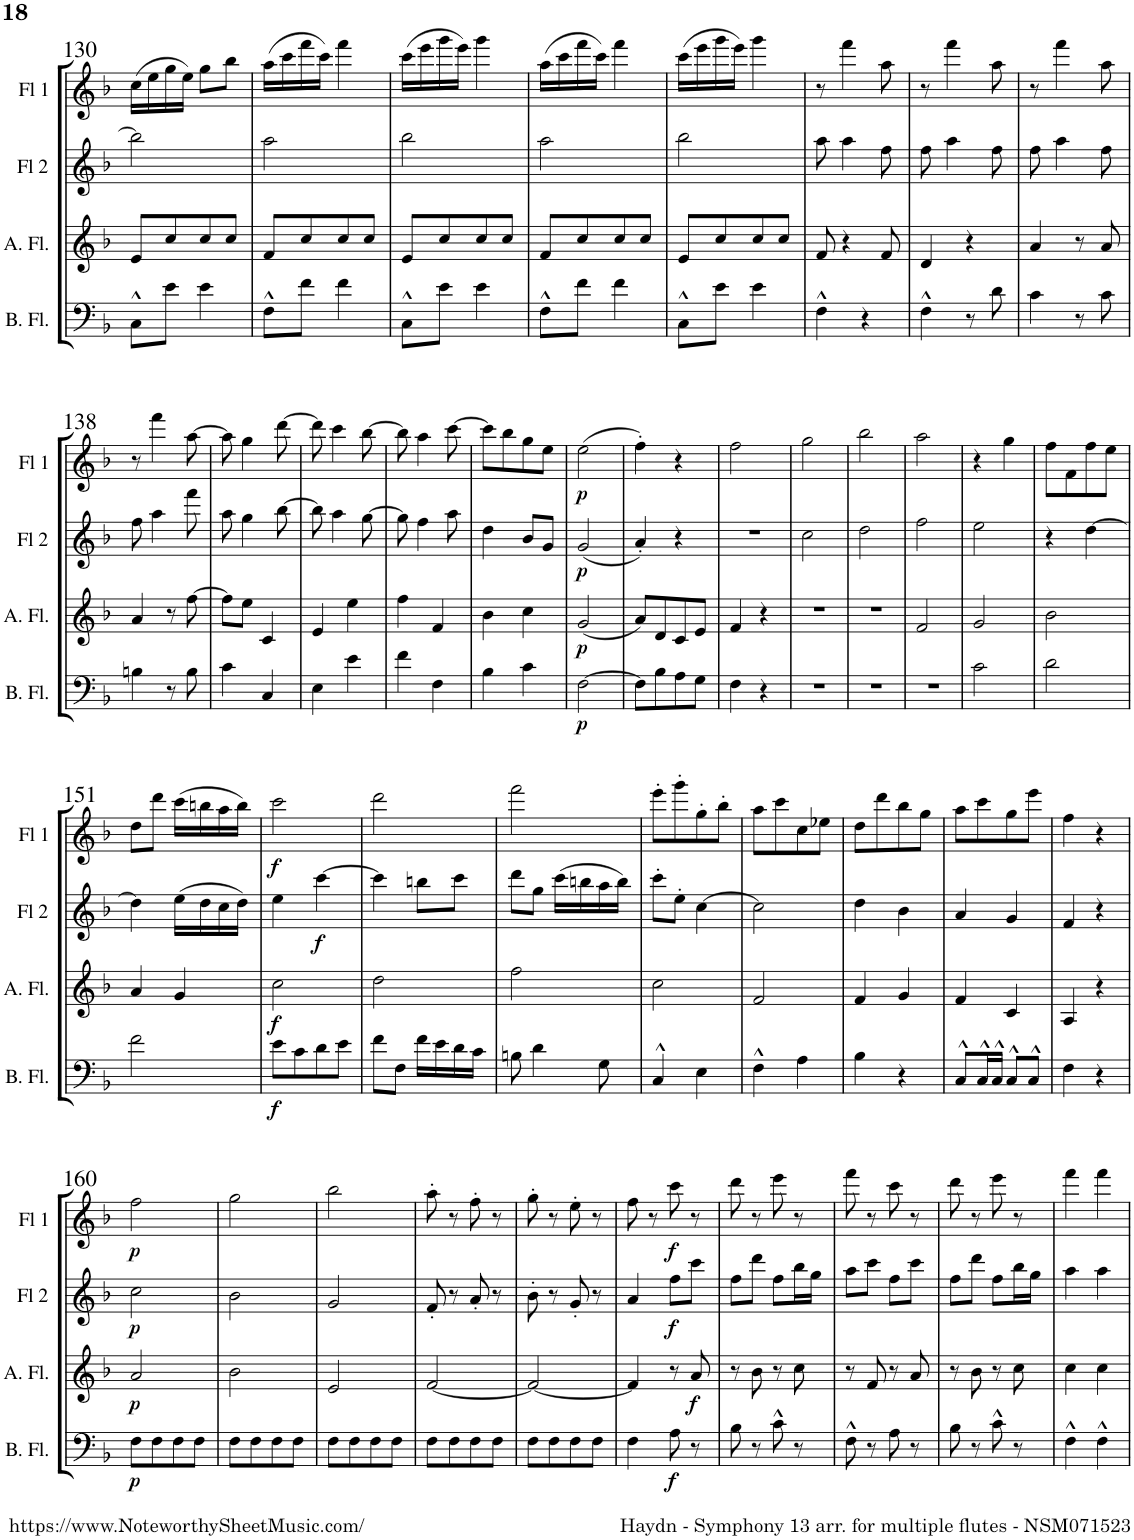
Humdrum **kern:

**kern	**dynam	**kern	**dynam	**kern	**dynam	**kern	**dynam
*part4	*part4	*part3	*part3	*part2	*part2	*part1	*part1
*staff4	*staff4	*staff3	*staff3	*staff2	*staff2	*staff1	*staff1
*I"Bass Flute	*	*I"Alto Flute	*	*I"Flute 2	*	*I"Flute 1	*
*I'B. Fl.	*	*I'A. Fl.	*	*I'Fl 2	*	*I'Fl 1	*
!!LO:PB:g=z
*clefF4	*	*clefG2	*	*clefG2	*	*clefG2	*
*k[b-]	*	*k[b-]	*	*k[b-]	*	*k[b-]	*
*M2/4	*	*M2/4	*	*M2/4	*	*M2/4	*
=130	=130	=130	=130	=130	=130	=130	=130
8C^^\L	.	8e/L	.	2bb-\]	.	(16cc\LL	.
.	.	.	.	.	.	16ee\	.
8e\J	.	8cc/	.	.	.	16gg\	.
.	.	.	.	.	.	16ee\JJ)	.
4e\	.	8cc/	.	.	.	8gg\L	.
.	.	8cc/J	.	.	.	8bb-\J	.
=131	=131	=131	=131	=131	=131	=131	=131
8F^^\L	.	8f/L	.	2aa\	.	(16aa\LL	.
.	.	.	.	.	.	16ccc\	.
8f\J	.	8cc/	.	.	.	16fff\	.
.	.	.	.	.	.	16ccc\JJ)	.
4f\	.	8cc/	.	.	.	4fff\	.
.	.	8cc/J	.	.	.	.	.
=132	=132	=132	=132	=132	=132	=132	=132
8C^^\L	.	8e/L	.	2bb-\	.	(16ccc\LL	.
.	.	.	.	.	.	16eee\	.
8e\J	.	8cc/	.	.	.	16ggg\	.
.	.	.	.	.	.	16eee\JJ)	.
4e\	.	8cc/	.	.	.	4ggg\	.
.	.	8cc/J	.	.	.	.	.
=133	=133	=133	=133	=133	=133	=133	=133
8F^^\L	.	8f/L	.	2aa\	.	(16aa\LL	.
.	.	.	.	.	.	16ccc\	.
8f\J	.	8cc/	.	.	.	16fff\	.
.	.	.	.	.	.	16ccc\JJ)	.
4f\	.	8cc/	.	.	.	4fff\	.
.	.	8cc/J	.	.	.	.	.
=134	=134	=134	=134	=134	=134	=134	=134
8C^^\L	.	8e/L	.	2bb-\	.	(16ccc\LL	.
.	.	.	.	.	.	16eee\	.
8e\J	.	8cc/	.	.	.	16ggg\	.
.	.	.	.	.	.	16eee\JJ)	.
4e\	.	8cc/	.	.	.	4ggg\	.
.	.	8cc/J	.	.	.	.	.
=135	=135	=135	=135	=135	=135	=135	=135
4F^^\	.	8f/	.	8aa\	.	8r	.
.	.	4r	.	4aa\	.	4fff\	.
4r	.	.	.	.	.	.	.
.	.	8f/	.	8ff\	.	8aa\	.
=136	=136	=136	=136	=136	=136	=136	=136
4F^^\	.	4d/	.	8ff\	.	8r	.
.	.	.	.	4aa\	.	4fff\	.
8r	.	4r	.	.	.	.	.
8d\	.	.	.	8ff\	.	8aa\	.
=137	=137	=137	=137	=137	=137	=137	=137
4c\	.	4a/	.	8ff\	.	8r	.
.	.	.	.	4aa\	.	4fff\	.
8r	.	8r	.	.	.	.	.
8c\	.	8a/	.	8ff\	.	8aa\	.
!!LO:LB:g=z
=138	=138	=138	=138	=138	=138	=138	=138
4Bn\	.	4a/	.	8ff\	.	8r	.
.	.	.	.	4aa\	.	4fff\	.
8r	.	8r	.	.	.	.	.
8B\	.	[8ff\	.	8fff\	.	[8aa\	.
=139	=139	=139	=139	=139	=139	=139	=139
4c\	.	8ff\L]	.	8aa\	.	8aa\]	.
.	.	8ee\J	.	4gg\	.	4gg\	.
4C/	.	4c/	.	.	.	.	.
.	.	.	.	[8bb-\	.	[8ddd\	.
=140	=140	=140	=140	=140	=140	=140	=140
4E\	.	4e/	.	8bb-\]	.	8ddd\]	.
.	.	.	.	4aa\	.	4ccc\	.
4e\	.	4ee\	.	.	.	.	.
.	.	.	.	[8gg\	.	[8bb-\	.
=141	=141	=141	=141	=141	=141	=141	=141
4f\	.	4ff\	.	8gg\]	.	8bb-\]	.
.	.	.	.	4ff\	.	4aa\	.
4F\	.	4f/	.	.	.	.	.
.	.	.	.	8aa\	.	[8ccc\	.
=142	=142	=142	=142	=142	=142	=142	=142
4B-\	.	4b-\	.	4dd\	.	8ccc\L]	.
.	.	.	.	.	.	8bb-\	.
4c\	.	4cc\	.	8b-/L	.	8gg\	.
.	.	.	.	8g/J	.	8ee\J	.
=143	=143	=143	=143	=143	=143	=143	=143
!	!LO:DY:b	!	!LO:DY:b	!	!LO:DY:b	!	!LO:DY:b
[2F\	p	(2g/	p	(2g/	p	(2ee\	p
=144	=144	=144	=144	=144	=144	=144	=144
8F\L]	.	8a/L)	.	4a'/)	.	4ff'\)	.
8B-\	.	8d/	.	.	.	.	.
8A\	.	8c/	.	4r	.	4r	.
8G\J	.	8e/J	.	.	.	.	.
=145	=145	=145	=145	=145	=145	=145	=145
4F\	.	4f/	.	2r	.	2ff\	.
4r	.	4r	.	.	.	.	.
=146	=146	=146	=146	=146	=146	=146	=146
2r	.	2r	.	2cc\	.	2gg\	.
=147	=147	=147	=147	=147	=147	=147	=147
2r	.	2r	.	2dd\	.	2bb-\	.
=148	=148	=148	=148	=148	=148	=148	=148
2r	.	2f/	.	2ff\	.	2aa\	.
=149	=149	=149	=149	=149	=149	=149	=149
2c\	.	2g/	.	2ee\	.	4r	.
.	.	.	.	.	.	4gg\	.
=150	=150	=150	=150	=150	=150	=150	=150
2d\	.	2b-\	.	4r	.	8ff\L	.
.	.	.	.	.	.	8f\	.
.	.	.	.	[4dd\	.	8ff\	.
.	.	.	.	.	.	8ee\J	.
!!LO:LB:g=z
=151	=151	=151	=151	=151	=151	=151	=151
2f\	.	4a/	.	4dd\]	.	8dd\L	.
.	.	.	.	.	.	8ddd\J	.
.	.	4g/	.	(16ee\LL	.	(16ccc\LL	.
.	.	.	.	16dd\	.	16bbn\	.
.	.	.	.	16cc\	.	16aa\	.
.	.	.	.	16dd\JJ)	.	16bb\JJ)	.
=152	=152	=152	=152	=152	=152	=152	=152
!	!LO:DY:b	!	!LO:DY:b	!	!	!	!LO:DY:b
8e\L	f	2cc\	f	4ee\	.	2ccc\	f
8c\	.	.	.	.	.	.	.
!	!	!	!	!	!LO:DY:b	!	!
8d\	.	.	.	[4ccc\	f	.	.
8e\J	.	.	.	.	.	.	.
=153	=153	=153	=153	=153	=153	=153	=153
8f\L	.	2dd\	.	4ccc\]	.	2ddd\	.
8F\J	.	.	.	.	.	.	.
16f\LL	.	.	.	8bbn\L	.	.	.
16e\	.	.	.	.	.	.	.
16d\	.	.	.	8ccc\J	.	.	.
16c\JJ	.	.	.	.	.	.	.
=154	=154	=154	=154	=154	=154	=154	=154
8Bn\	.	2ff\	.	8ddd\L	.	2fff\	.
4d\	.	.	.	8gg\J	.	.	.
.	.	.	.	(16ccc\LL	.	.	.
.	.	.	.	16bbn\	.	.	.
8G\	.	.	.	16aa\	.	.	.
.	.	.	.	16bb\JJ)	.	.	.
=155	=155	=155	=155	=155	=155	=155	=155
4C^^/	.	2cc\	.	8ccc'\L	.	8eee'\L	.
.	.	.	.	8ee'\J	.	8ggg'\	.
4E\	.	.	.	[4cc\	.	8gg'\	.
.	.	.	.	.	.	8bb-'\J	.
=156	=156	=156	=156	=156	=156	=156	=156
4F^^\	.	2f/	.	2cc\]	.	8aa\L	.
.	.	.	.	.	.	8ccc\	.
4A\	.	.	.	.	.	8cc\	.
.	.	.	.	.	.	8ee-X\J	.
=157	=157	=157	=157	=157	=157	=157	=157
4B-\	.	4f/	.	4dd\	.	8dd\L	.
.	.	.	.	.	.	8ddd\	.
4r	.	4g/	.	4b-\	.	8bb-\	.
.	.	.	.	.	.	8gg\J	.
=158	=158	=158	=158	=158	=158	=158	=158
8C^^/L	.	4f/	.	4a/	.	8aa\L	.
16C^^/L	.	.	.	.	.	8ccc\	.
16C^^/JJ	.	.	.	.	.	.	.
8C^^/L	.	4c/	.	4g/	.	8gg\	.
8C^^/J	.	.	.	.	.	8eee\J	.
=159	=159	=159	=159	=159	=159	=159	=159
4F\	.	4A/	.	4f/	.	4ff\	.
4r	.	4r	.	4r	.	4r	.
!!LO:LB:g=z
=160	=160	=160	=160	=160	=160	=160	=160
!	!LO:DY:b	!	!LO:DY:b	!	!LO:DY:b	!	!LO:DY:b
8F\L	p	2a/	p	2cc\	p	2ff\	p
8F\	.	.	.	.	.	.	.
8F\	.	.	.	.	.	.	.
8F\J	.	.	.	.	.	.	.
=161	=161	=161	=161	=161	=161	=161	=161
8F\L	.	2b-\	.	2b-\	.	2gg\	.
8F\	.	.	.	.	.	.	.
8F\	.	.	.	.	.	.	.
8F\J	.	.	.	.	.	.	.
=162	=162	=162	=162	=162	=162	=162	=162
8F\L	.	2e/	.	2g/	.	2bb-\	.
8F\	.	.	.	.	.	.	.
8F\	.	.	.	.	.	.	.
8F\J	.	.	.	.	.	.	.
=163	=163	=163	=163	=163	=163	=163	=163
8F\L	.	[2f/	.	8f'/	.	8aa'\	.
8F\	.	.	.	8r	.	8r	.
8F\	.	.	.	8a'/	.	8ff'\	.
8F\J	.	.	.	8r	.	8r	.
=164	=164	=164	=164	=164	=164	=164	=164
8F\L	.	2f/_	.	8b-'\	.	8gg'\	.
8F\	.	.	.	8r	.	8r	.
8F\	.	.	.	8g'/	.	8ee'\	.
8F\J	.	.	.	8r	.	8r	.
=165	=165	=165	=165	=165	=165	=165	=165
4F\	.	4f/]	.	4a/	.	8ff\	.
.	.	.	.	.	.	8r	.
!	!LO:DY:b	!	!	!	!LO:DY:b	!	!LO:DY:b
8A\	f	8r	.	8ff\L	f	8ccc\	f
!	!	!	!LO:DY:b	!	!	!	!
8r	.	8a/	f	8ccc\J	.	8r	.
=166	=166	=166	=166	=166	=166	=166	=166
8B-\	.	8r	.	8ff\L	.	8ddd\	.
8r	.	8b-\	.	8ddd\J	.	8r	.
8c^^\	.	8r	.	8ff\L	.	8eee\	.
8r	.	8cc\	.	16bb-\L	.	8r	.
.	.	.	.	16gg\JJ	.	.	.
=167	=167	=167	=167	=167	=167	=167	=167
8F^^\	.	8r	.	8aa\L	.	8fff\	.
8r	.	8f/	.	8ccc\J	.	8r	.
8A\	.	8r	.	8ff\L	.	8ccc\	.
8r	.	8a/	.	8ccc\J	.	8r	.
=168	=168	=168	=168	=168	=168	=168	=168
8B-\	.	8r	.	8ff\L	.	8ddd\	.
8r	.	8b-\	.	8ddd\J	.	8r	.
8c^^\	.	8r	.	8ff\L	.	8eee\	.
8r	.	8cc\	.	16bb-\L	.	8r	.
.	.	.	.	16gg\JJ	.	.	.
=169	=169	=169	=169	=169	=169	=169	=169
4F^^\	.	4cc\	.	4aa\	.	4fff\	.
4F^^\	.	4cc\	.	4aa\	.	4fff\	.
=	=	=	=	=	=	=	=
*-	*-	*-	*-	*-	*-	*-	*-
